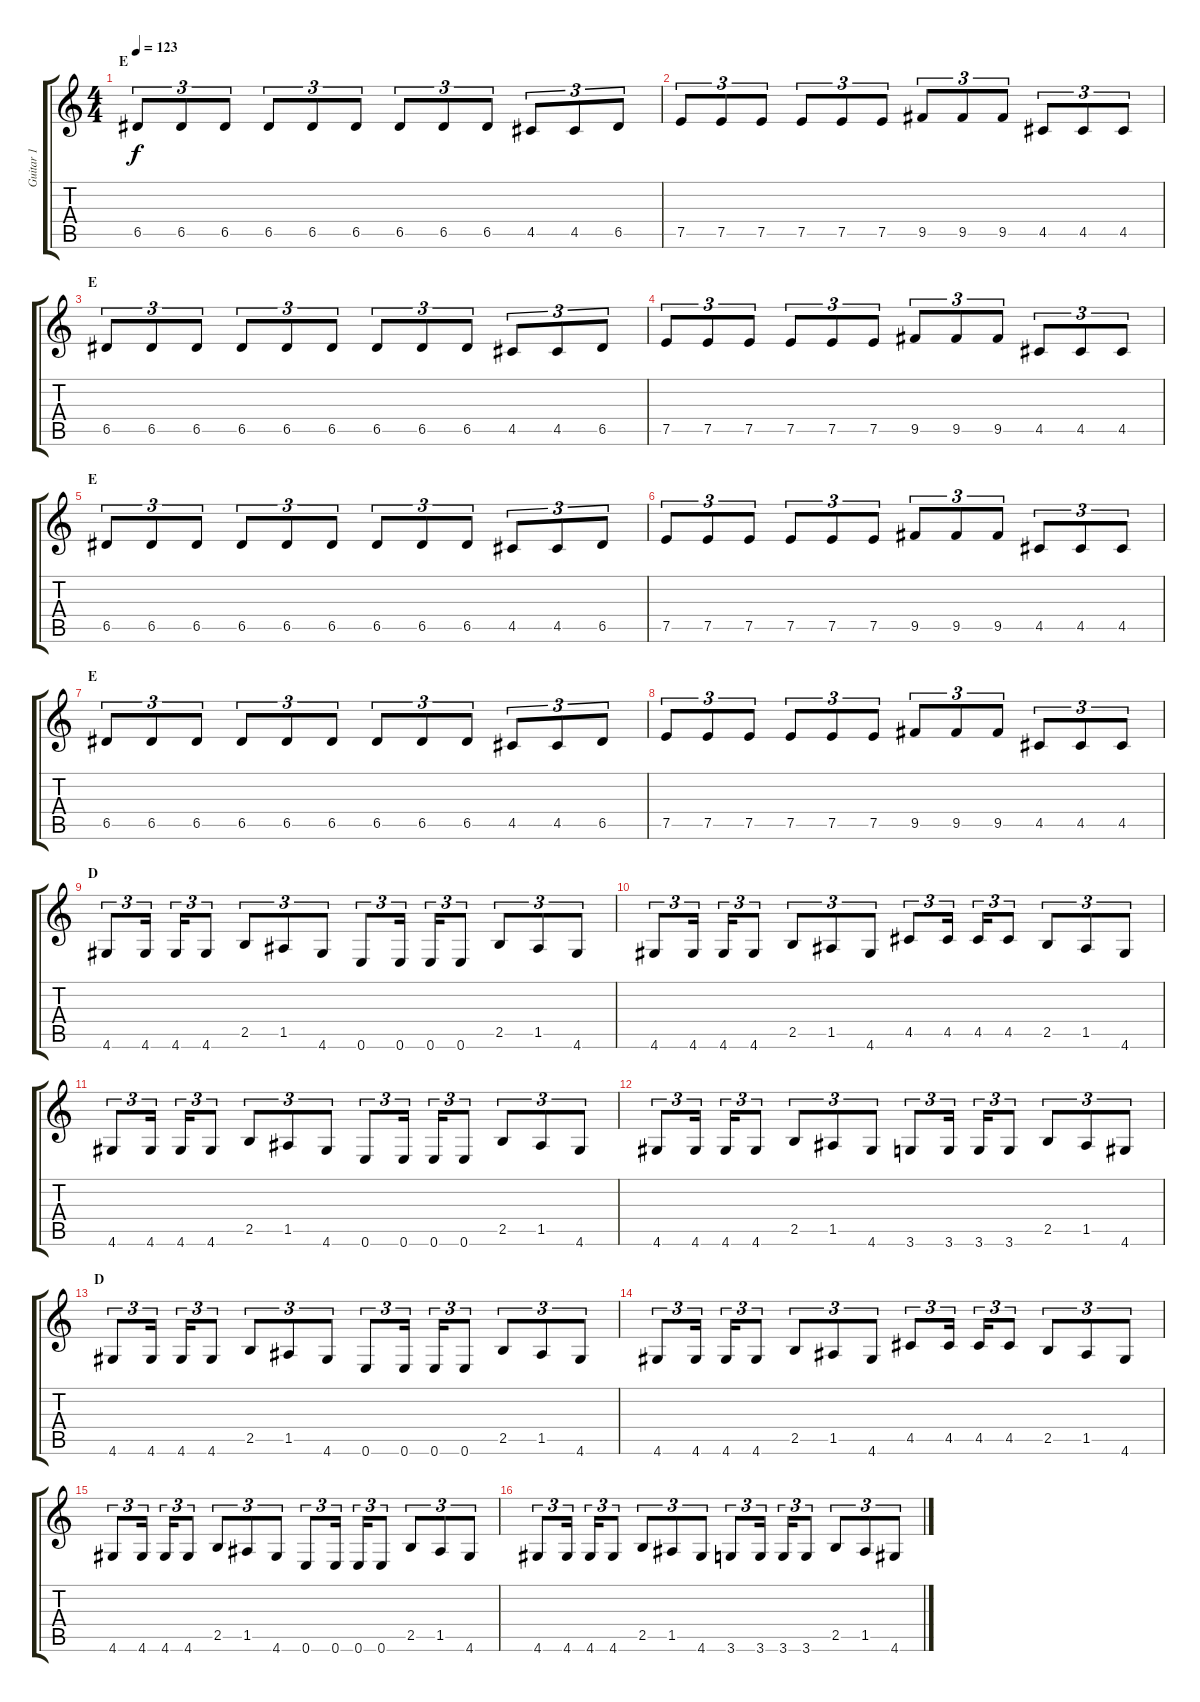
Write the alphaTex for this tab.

\track ("Guitar 1" "Guitar 1") {instrument distortionguitar}
\staff {score tabs}
\tuning (E4 B3 G3 D3 A2 E2) {hide}
\ts (4 4)
\section ("" "E")
\tempo 123
\clef g2
\ks c
6.5.8{tu (3 2) dy f} 6.5.8{tu (3 2)} 6.5.8{tu (3 2)} 6.5.8{tu (3 2)} 6.5.8{tu (3 2)} 6.5.8{tu (3 2)} 6.5.8{tu (3 2)} 6.5.8{tu (3 2)} 6.5.8{tu (3 2)} 4.5.8{tu (3 2)} 4.5.8{tu (3 2)} 6.5.8{tu (3 2)} |
7.5.8{tu (3 2)} 7.5.8{tu (3 2)} 7.5.8{tu (3 2)} 7.5.8{tu (3 2)} 7.5.8{tu (3 2)} 7.5.8{tu (3 2)} 9.5.8{tu (3 2)} 9.5.8{tu (3 2)} 9.5.8{tu (3 2)} 4.5.8{tu (3 2)} 4.5.8{tu (3 2)} 4.5.8{tu (3 2)} |
\section ("" "E")
6.5.8{tu (3 2)} 6.5.8{tu (3 2)} 6.5.8{tu (3 2)} 6.5.8{tu (3 2)} 6.5.8{tu (3 2)} 6.5.8{tu (3 2)} 6.5.8{tu (3 2)} 6.5.8{tu (3 2)} 6.5.8{tu (3 2)} 4.5.8{tu (3 2)} 4.5.8{tu (3 2)} 6.5.8{tu (3 2)} |
7.5.8{tu (3 2)} 7.5.8{tu (3 2)} 7.5.8{tu (3 2)} 7.5.8{tu (3 2)} 7.5.8{tu (3 2)} 7.5.8{tu (3 2)} 9.5.8{tu (3 2)} 9.5.8{tu (3 2)} 9.5.8{tu (3 2)} 4.5.8{tu (3 2)} 4.5.8{tu (3 2)} 4.5.8{tu (3 2)} |
\section ("" "E")
6.5.8{tu (3 2)} 6.5.8{tu (3 2)} 6.5.8{tu (3 2)} 6.5.8{tu (3 2)} 6.5.8{tu (3 2)} 6.5.8{tu (3 2)} 6.5.8{tu (3 2)} 6.5.8{tu (3 2)} 6.5.8{tu (3 2)} 4.5.8{tu (3 2)} 4.5.8{tu (3 2)} 6.5.8{tu (3 2)} |
7.5.8{tu (3 2)} 7.5.8{tu (3 2)} 7.5.8{tu (3 2)} 7.5.8{tu (3 2)} 7.5.8{tu (3 2)} 7.5.8{tu (3 2)} 9.5.8{tu (3 2)} 9.5.8{tu (3 2)} 9.5.8{tu (3 2)} 4.5.8{tu (3 2)} 4.5.8{tu (3 2)} 4.5.8{tu (3 2)} |
\section ("" "E")
6.5.8{tu (3 2)} 6.5.8{tu (3 2)} 6.5.8{tu (3 2)} 6.5.8{tu (3 2)} 6.5.8{tu (3 2)} 6.5.8{tu (3 2)} 6.5.8{tu (3 2)} 6.5.8{tu (3 2)} 6.5.8{tu (3 2)} 4.5.8{tu (3 2)} 4.5.8{tu (3 2)} 6.5.8{tu (3 2)} |
7.5.8{tu (3 2)} 7.5.8{tu (3 2)} 7.5.8{tu (3 2)} 7.5.8{tu (3 2)} 7.5.8{tu (3 2)} 7.5.8{tu (3 2)} 9.5.8{tu (3 2)} 9.5.8{tu (3 2)} 9.5.8{tu (3 2)} 4.5.8{tu (3 2)} 4.5.8{tu (3 2)} 4.5.8{tu (3 2)} |
\section ("" "D")
4.6.8{tu (3 2)} 4.6.16{tu (3 2)} 4.6.16{tu (3 2)} 4.6.8{tu (3 2)} 2.5.8{tu (3 2)} 1.5.8{tu (3 2)} 4.6.8{tu (3 2)} 0.6.8{tu (3 2)} 0.6.16{tu (3 2)} 0.6.16{tu (3 2)} 0.6.8{tu (3 2)} 2.5.8{tu (3 2)} 1.5.8{tu (3 2)} 4.6.8{tu (3 2)} |
4.6.8{tu (3 2)} 4.6.16{tu (3 2)} 4.6.16{tu (3 2)} 4.6.8{tu (3 2)} 2.5.8{tu (3 2)} 1.5.8{tu (3 2)} 4.6.8{tu (3 2)} 4.5.8{tu (3 2)} 4.5.16{tu (3 2)} 4.5.16{tu (3 2)} 4.5.8{tu (3 2)} 2.5.8{tu (3 2)} 1.5.8{tu (3 2)} 4.6.8{tu (3 2)} |
4.6.8{tu (3 2)} 4.6.16{tu (3 2)} 4.6.16{tu (3 2)} 4.6.8{tu (3 2)} 2.5.8{tu (3 2)} 1.5.8{tu (3 2)} 4.6.8{tu (3 2)} 0.6.8{tu (3 2)} 0.6.16{tu (3 2)} 0.6.16{tu (3 2)} 0.6.8{tu (3 2)} 2.5.8{tu (3 2)} 1.5.8{tu (3 2)} 4.6.8{tu (3 2)} |
4.6.8{tu (3 2)} 4.6.16{tu (3 2)} 4.6.16{tu (3 2)} 4.6.8{tu (3 2)} 2.5.8{tu (3 2)} 1.5.8{tu (3 2)} 4.6.8{tu (3 2)} 3.6.8{tu (3 2)} 3.6.16{tu (3 2)} 3.6.16{tu (3 2)} 3.6.8{tu (3 2)} 2.5.8{tu (3 2)} 1.5.8{tu (3 2)} 4.6.8{tu (3 2)} |
\section ("" "D")
4.6.8{tu (3 2)} 4.6.16{tu (3 2)} 4.6.16{tu (3 2)} 4.6.8{tu (3 2)} 2.5.8{tu (3 2)} 1.5.8{tu (3 2)} 4.6.8{tu (3 2)} 0.6.8{tu (3 2)} 0.6.16{tu (3 2)} 0.6.16{tu (3 2)} 0.6.8{tu (3 2)} 2.5.8{tu (3 2)} 1.5.8{tu (3 2)} 4.6.8{tu (3 2)} |
4.6.8{tu (3 2)} 4.6.16{tu (3 2)} 4.6.16{tu (3 2)} 4.6.8{tu (3 2)} 2.5.8{tu (3 2)} 1.5.8{tu (3 2)} 4.6.8{tu (3 2)} 4.5.8{tu (3 2)} 4.5.16{tu (3 2)} 4.5.16{tu (3 2)} 4.5.8{tu (3 2)} 2.5.8{tu (3 2)} 1.5.8{tu (3 2)} 4.6.8{tu (3 2)} |
4.6.8{tu (3 2)} 4.6.16{tu (3 2)} 4.6.16{tu (3 2)} 4.6.8{tu (3 2)} 2.5.8{tu (3 2)} 1.5.8{tu (3 2)} 4.6.8{tu (3 2)} 0.6.8{tu (3 2)} 0.6.16{tu (3 2)} 0.6.16{tu (3 2)} 0.6.8{tu (3 2)} 2.5.8{tu (3 2)} 1.5.8{tu (3 2)} 4.6.8{tu (3 2)} |
4.6.8{tu (3 2)} 4.6.16{tu (3 2)} 4.6.16{tu (3 2)} 4.6.8{tu (3 2)} 2.5.8{tu (3 2)} 1.5.8{tu (3 2)} 4.6.8{tu (3 2)} 3.6.8{tu (3 2)} 3.6.16{tu (3 2)} 3.6.16{tu (3 2)} 3.6.8{tu (3 2)} 2.5.8{tu (3 2)} 1.5.8{tu (3 2)} 4.6.8{tu (3 2)}
